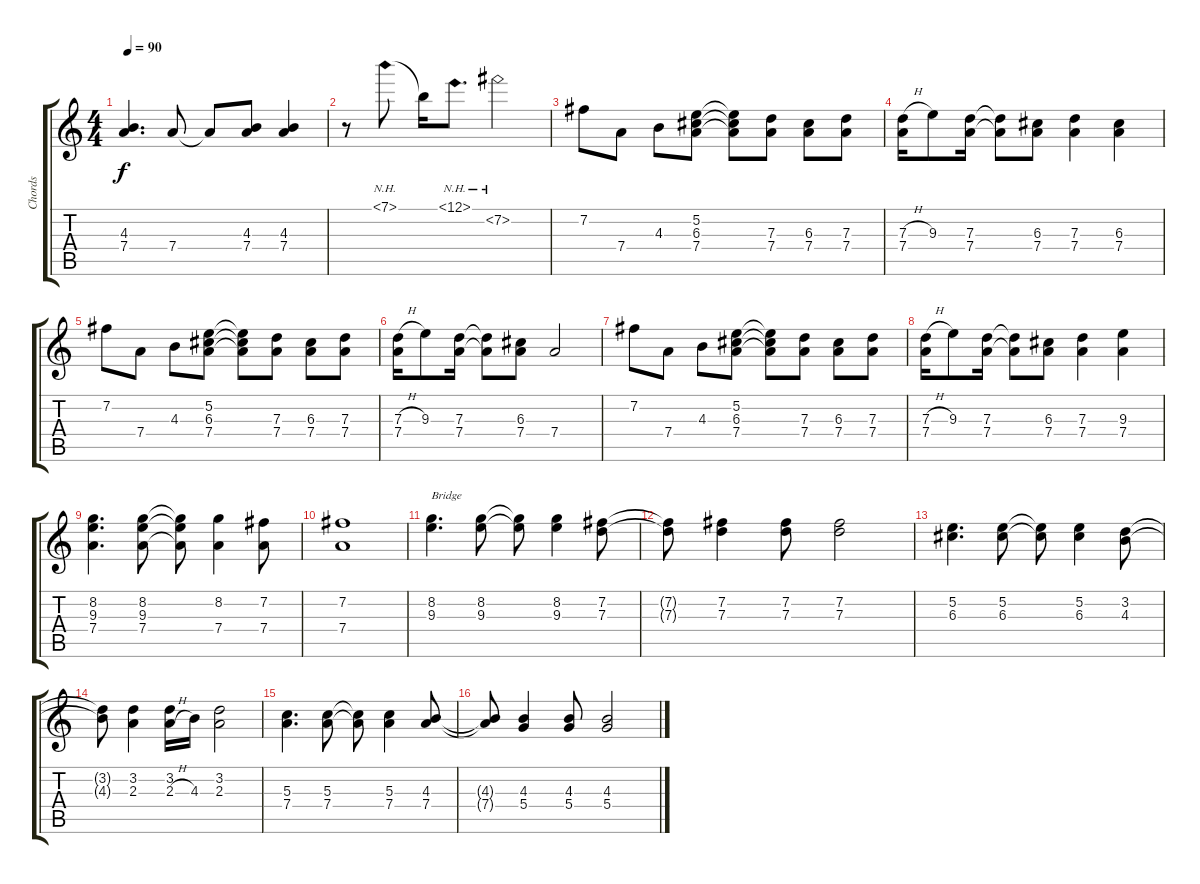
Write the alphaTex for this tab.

\track ("Chords" "Chords") {instrument acousticguitarnylon}
\staff {score tabs}
\tuning (E4 B3 G3 D3 A2 E2) {hide}
\ts (4 4)
\tempo 90
\clef g2
\ks c
(4.3 7.4).4{d dy f} 7.4.8 7.4{t}.8 (4.3 7.4).8 (4.3 7.4).4 |
r.8 7.1{nh}.8 7.1{t}.16 12.1{nh}.8{d} 7.2{nh}.2 |
7.2.8 7.4.8 4.3.8 (5.2 6.3 7.4).8 (5.2{t} 6.3{t} 7.4{t}).8 (7.3 7.4).8 (6.3 7.4).8 (7.3 7.4).8 |
(7.3{h} 7.4).16 9.3.8 (7.3 7.4).16 (7.3{t} 7.4{t}).8 (6.3 7.4).8 (7.3 7.4).4 (6.3 7.4).4 |
7.2.8 7.4.8 4.3.8 (5.2 6.3 7.4).8 (5.2{t} 6.3{t} 7.4{t}).8 (7.3 7.4).8 (6.3 7.4).8 (7.3 7.4).8 |
(7.3{h} 7.4).16 9.3.8 (7.3 7.4).16 (7.3{t} 7.4{t}).8 (6.3 7.4).8 7.4.2 |
7.2.8 7.4.8 4.3.8 (5.2 6.3 7.4).8 (5.2{t} 6.3{t} 7.4{t}).8 (7.3 7.4).8 (6.3 7.4).8 (7.3 7.4).8 |
(7.3{h} 7.4).16 9.3.8 (7.3 7.4).16 (7.3{t} 7.4{t}).8 (6.3 7.4).8 (7.3 7.4).4 (9.3 7.4).4 |
(8.2 9.3 7.4).4{d} (8.2 9.3 7.4).8 (8.2{t} 9.3{t} 7.4{t}).8 (8.2 7.4).4 (7.2 7.4).8 |
(7.2 7.4).1 |
(8.2 9.3).4{d txt "Bridge"} (8.2 9.3).8 (8.2{t} 9.3{t}).8 (8.2 9.3).4 (7.2 7.3).8 |
(7.2{t} 7.3{t}).8 (7.2 7.3).4 (7.2 7.3).8 (7.2 7.3).2 |
(5.2 6.3).4{d} (5.2 6.3).8 (5.2{t} 6.3{t}).8 (5.2 6.3).4 (3.2 4.3).8 |
(3.2{t} 4.3{t}).8 (3.2 2.3).4 (3.2 2.3{h}).16 4.3.16 (3.2 2.3).2 |
(5.3 7.4).4{d} (5.3 7.4).8 (5.3{t} 7.4{t}).8 (5.3 7.4).4 (4.3 7.4).8 |
(4.3{t} 7.4{t}).8 (4.3 5.4).4 (4.3 5.4).8 (4.3 5.4).2
